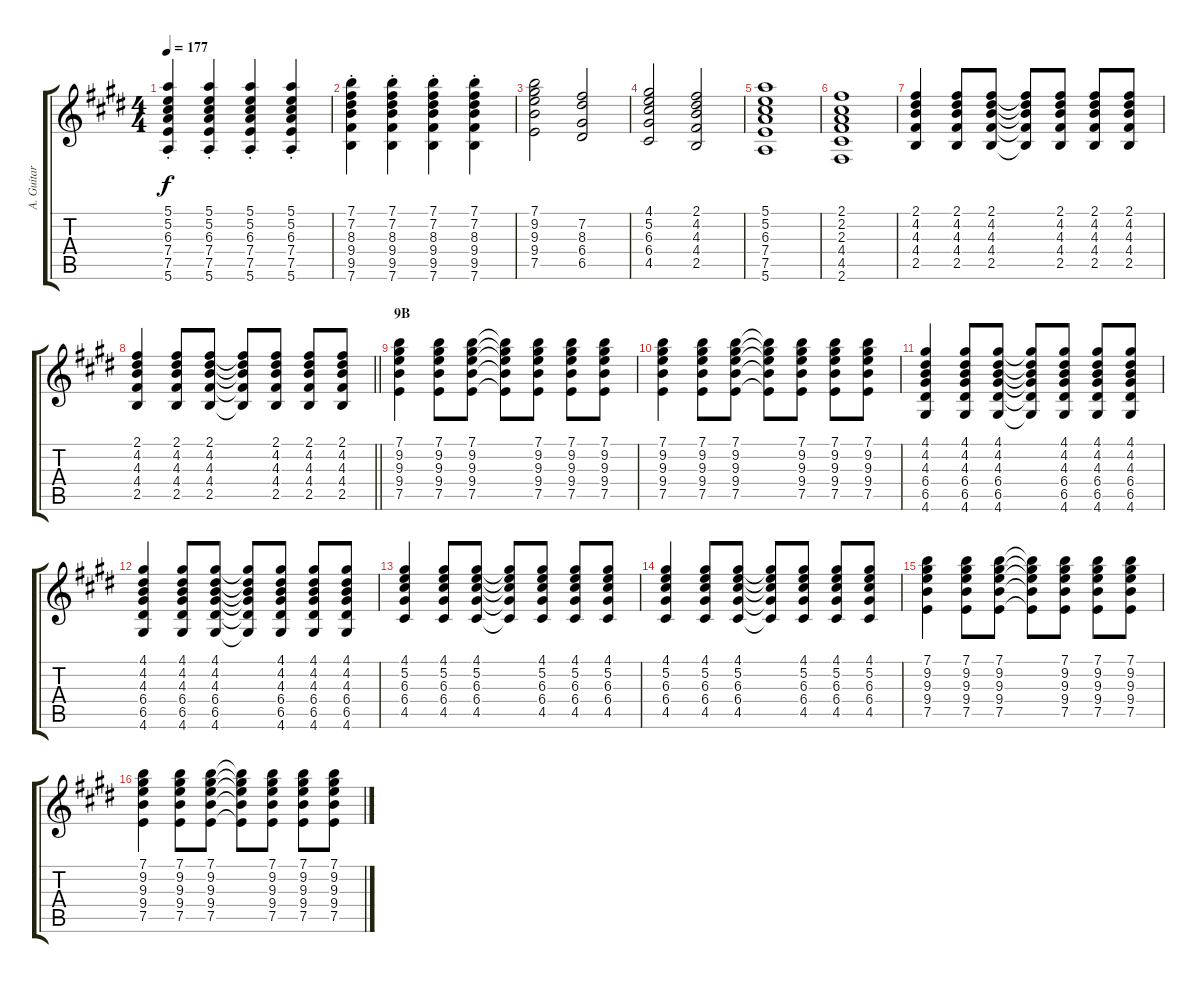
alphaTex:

\track ("A. Guitar" "A. Guitar") {instrument acousticguitarsteel}
\staff {score tabs}
\tuning (E4 B3 G3 D3 A2 E2) {hide}
\ts (4 4)
\tempo 177
\clef g2
\ks e
(5.1{st} 5.2{st} 6.3{st} 7.4{st} 7.5{st} 5.6{st}).4{dy f} (5.1{st} 5.2{st} 6.3{st} 7.4{st} 7.5{st} 5.6{st}).4 (5.1{st} 5.2{st} 6.3{st} 7.4{st} 7.5{st} 5.6{st}).4 (5.1{st} 5.2{st} 6.3{st} 7.4{st} 7.5{st} 5.6{st}).4 |
(7.1{st} 7.2{st} 8.3{st} 9.4{st} 9.5{st} 7.6{st}).4 (7.1{st} 7.2{st} 8.3{st} 9.4{st} 9.5{st} 7.6{st}).4 (7.1{st} 7.2{st} 8.3{st} 9.4{st} 9.5{st} 7.6{st}).4 (7.1{st} 7.2{st} 8.3{st} 9.4{st} 9.5{st} 7.6{st}).4 |
(7.1 9.2 9.3 9.4 7.5).2 (7.2 8.3 6.4 6.5).2 |
(4.1 5.2 6.3 6.4 4.5).2 (2.1 4.2 4.3 4.4 2.5).2 |
(5.1 5.2 6.3 7.4 7.5 5.6).1 |
(2.1 2.2 2.3 4.4 4.5 2.6).1 |
(2.1 4.2 4.3 4.4 2.5).4 (2.1 4.2 4.3 4.4 2.5).8 (2.1 4.2 4.3 4.4 2.5).8 (2.1{t} 4.2{t} 4.3{t} 4.4{t} 2.5{t}).8 (2.1 4.2 4.3 4.4 2.5).8 (2.1 4.2 4.3 4.4 2.5).8 (2.1 4.2 4.3 4.4 2.5).8 |
\barLineRight lightlight
(2.1 4.2 4.3 4.4 2.5).4 (2.1 4.2 4.3 4.4 2.5).8 (2.1 4.2 4.3 4.4 2.5).8 (2.1{t} 4.2{t} 4.3{t} 4.4{t} 2.5{t}).8 (2.1 4.2 4.3 4.4 2.5).8 (2.1 4.2 4.3 4.4 2.5).8 (2.1 4.2 4.3 4.4 2.5).8 |
\section ("" "9B")
(7.1 9.2 9.3 9.4 7.5).4 (7.1 9.2 9.3 9.4 7.5).8 (7.1 9.2 9.3 9.4 7.5).8 (7.1{t} 9.2{t} 9.3{t} 9.4{t} 7.5{t}).8 (7.1 9.2 9.3 9.4 7.5).8 (7.1 9.2 9.3 9.4 7.5).8 (7.1 9.2 9.3 9.4 7.5).8 |
(7.1 9.2 9.3 9.4 7.5).4 (7.1 9.2 9.3 9.4 7.5).8 (7.1 9.2 9.3 9.4 7.5).8 (7.1{t} 9.2{t} 9.3{t} 9.4{t} 7.5{t}).8 (7.1 9.2 9.3 9.4 7.5).8 (7.1 9.2 9.3 9.4 7.5).8 (7.1 9.2 9.3 9.4 7.5).8 |
(4.1 4.2 4.3 6.4 6.5 4.6).4 (4.1 4.2 4.3 6.4 6.5 4.6).8 (4.1 4.2 4.3 6.4 6.5 4.6).8 (4.1{t} 4.2{t} 4.3{t} 6.4{t} 6.5{t} 4.6{t}).8 (4.1 4.2 4.3 6.4 6.5 4.6).8 (4.1 4.2 4.3 6.4 6.5 4.6).8 (4.1 4.2 4.3 6.4 6.5 4.6).8 |
(4.1 4.2 4.3 6.4 6.5 4.6).4 (4.1 4.2 4.3 6.4 6.5 4.6).8 (4.1 4.2 4.3 6.4 6.5 4.6).8 (4.1{t} 4.2{t} 4.3{t} 6.4{t} 6.5{t} 4.6{t}).8 (4.1 4.2 4.3 6.4 6.5 4.6).8 (4.1 4.2 4.3 6.4 6.5 4.6).8 (4.1 4.2 4.3 6.4 6.5 4.6).8 |
(4.1 5.2 6.3 6.4 4.5).4 (4.1 5.2 6.3 6.4 4.5).8 (4.1 5.2 6.3 6.4 4.5).8 (4.1{t} 5.2{t} 6.3{t} 6.4{t} 4.5{t}).8 (4.1 5.2 6.3 6.4 4.5).8 (4.1 5.2 6.3 6.4 4.5).8 (4.1 5.2 6.3 6.4 4.5).8 |
(4.1 5.2 6.3 6.4 4.5).4 (4.1 5.2 6.3 6.4 4.5).8 (4.1 5.2 6.3 6.4 4.5).8 (4.1{t} 5.2{t} 6.3{t} 6.4{t} 4.5{t}).8 (4.1 5.2 6.3 6.4 4.5).8 (4.1 5.2 6.3 6.4 4.5).8 (4.1 5.2 6.3 6.4 4.5).8 |
(7.1 9.2 9.3 9.4 7.5).4 (7.1 9.2 9.3 9.4 7.5).8 (7.1 9.2 9.3 9.4 7.5).8 (7.1{t} 9.2{t} 9.3{t} 9.4{t} 7.5{t}).8 (7.1 9.2 9.3 9.4 7.5).8 (7.1 9.2 9.3 9.4 7.5).8 (7.1 9.2 9.3 9.4 7.5).8 |
(7.1 9.2 9.3 9.4 7.5).4 (7.1 9.2 9.3 9.4 7.5).8 (7.1 9.2 9.3 9.4 7.5).8 (7.1{t} 9.2{t} 9.3{t} 9.4{t} 7.5{t}).8 (7.1 9.2 9.3 9.4 7.5).8 (7.1 9.2 9.3 9.4 7.5).8 (7.1 9.2 9.3 9.4 7.5).8
